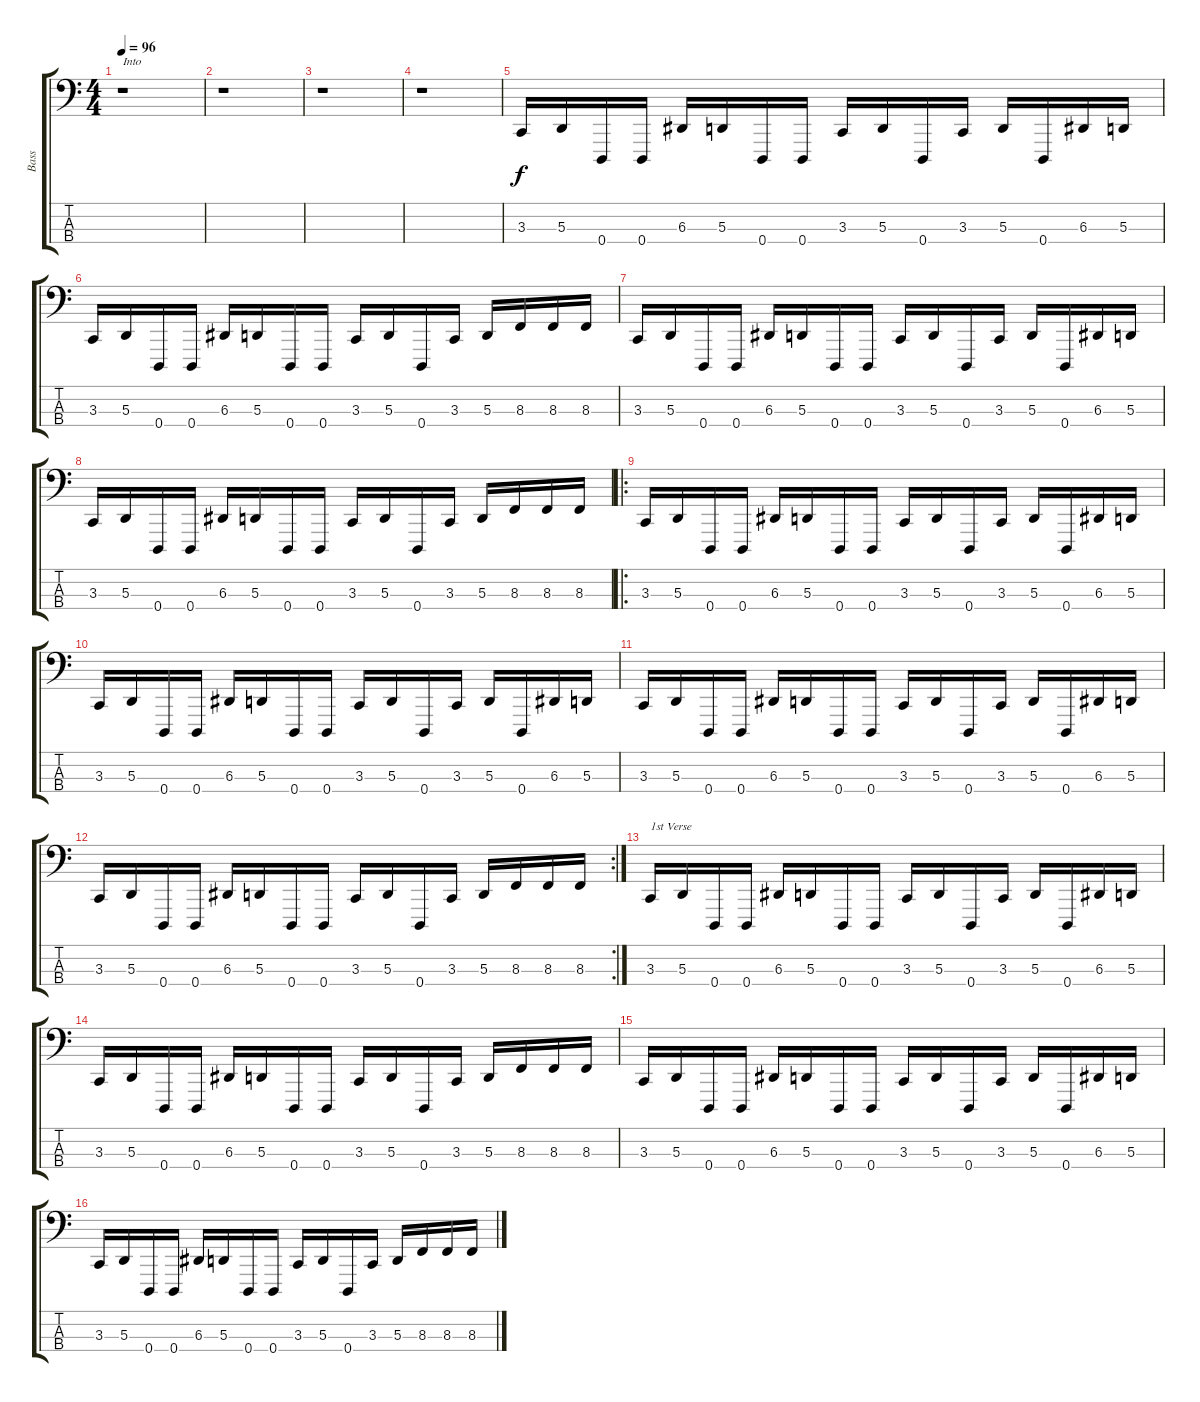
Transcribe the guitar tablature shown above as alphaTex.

\track ("Bass" "Bass") {instrument lead8bassandlead}
\staff {score tabs}
\tuning (G2 D2 A1 D1) {hide}
\ts (4 4)
\tempo 96
\clef f4
\ks c
r.1{txt "Into" dy f instrument lead8bassandlead} |
r.1 |
r.1 |
r.1 |
3.3.16 5.3.16 0.4.16 0.4.16 6.3.16 5.3.16 0.4.16 0.4.16 3.3.16 5.3.16 0.4.16 3.3.16 5.3.16 0.4.16 6.3.16 5.3.16 |
3.3.16 5.3.16 0.4.16 0.4.16 6.3.16 5.3.16 0.4.16 0.4.16 3.3.16 5.3.16 0.4.16 3.3.16 5.3.16 8.3.16 8.3.16 8.3.16 |
3.3.16 5.3.16 0.4.16 0.4.16 6.3.16 5.3.16 0.4.16 0.4.16 3.3.16 5.3.16 0.4.16 3.3.16 5.3.16 0.4.16 6.3.16 5.3.16 |
3.3.16 5.3.16 0.4.16 0.4.16 6.3.16 5.3.16 0.4.16 0.4.16 3.3.16 5.3.16 0.4.16 3.3.16 5.3.16 8.3.16 8.3.16 8.3.16 |
\ro
3.3.16 5.3.16 0.4.16 0.4.16 6.3.16 5.3.16 0.4.16 0.4.16 3.3.16 5.3.16 0.4.16 3.3.16 5.3.16 0.4.16 6.3.16 5.3.16 |
3.3.16 5.3.16 0.4.16 0.4.16 6.3.16 5.3.16 0.4.16 0.4.16 3.3.16 5.3.16 0.4.16 3.3.16 5.3.16 0.4.16 6.3.16 5.3.16 |
3.3.16 5.3.16 0.4.16 0.4.16 6.3.16 5.3.16 0.4.16 0.4.16 3.3.16 5.3.16 0.4.16 3.3.16 5.3.16 0.4.16 6.3.16 5.3.16 |
\rc 2
3.3.16 5.3.16 0.4.16 0.4.16 6.3.16 5.3.16 0.4.16 0.4.16 3.3.16 5.3.16 0.4.16 3.3.16 5.3.16 8.3.16 8.3.16 8.3.16 |
3.3.16{txt "1st Verse"} 5.3.16 0.4.16 0.4.16 6.3.16 5.3.16 0.4.16 0.4.16 3.3.16 5.3.16 0.4.16 3.3.16 5.3.16 0.4.16 6.3.16 5.3.16 |
3.3.16 5.3.16 0.4.16 0.4.16 6.3.16 5.3.16 0.4.16 0.4.16 3.3.16 5.3.16 0.4.16 3.3.16 5.3.16 8.3.16 8.3.16 8.3.16 |
3.3.16 5.3.16 0.4.16 0.4.16 6.3.16 5.3.16 0.4.16 0.4.16 3.3.16 5.3.16 0.4.16 3.3.16 5.3.16 0.4.16 6.3.16 5.3.16 |
3.3.16 5.3.16 0.4.16 0.4.16 6.3.16 5.3.16 0.4.16 0.4.16 3.3.16 5.3.16 0.4.16 3.3.16 5.3.16 8.3.16 8.3.16 8.3.16
